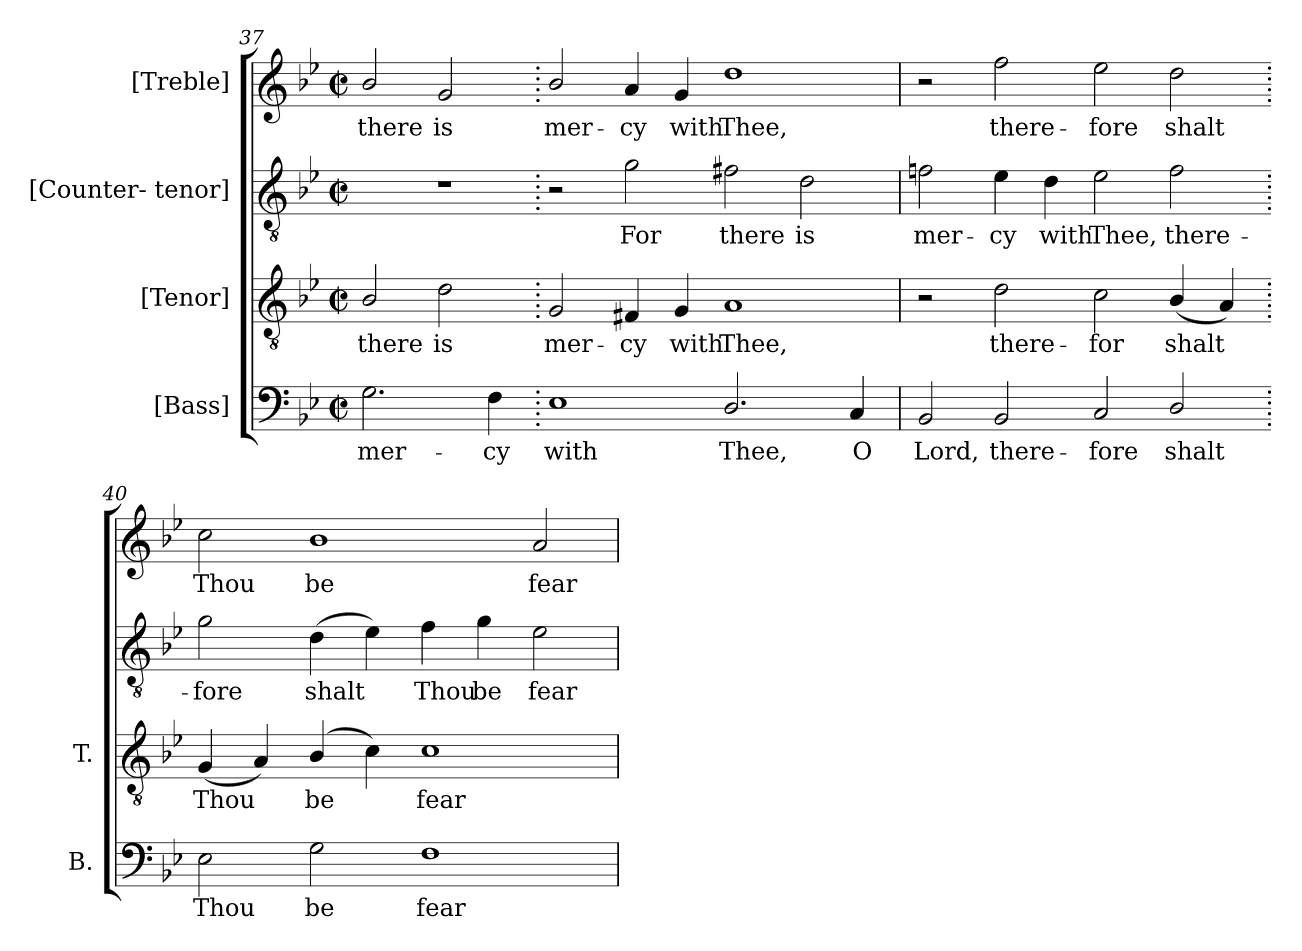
**kern	**text	**kern	**text	**kern	**text	**kern	**text
*part4	*part4	*part3	*part3	*part2	*part2	*part1	*part1
*staff4	*staff4	*staff3	*staff3	*staff2	*staff2	*staff1	*staff1
*I"[Bass]	*	*I"[Tenor]	*	*I"[Counter- tenor]	*	*I"[Treble]	*
*I'B.	*	*I'T.	*	*	*	*	*
!!LO:LB:g=z
*clefF4	*	*clefGv2	*	*clefGv2	*	*clefG2	*
*	*	*ITrd7c12	*	*ITrd7c12	*	*	*
*k[b-e-]	*	*k[b-e-]	*	*k[b-e-]	*	*k[b-e-]	*
*B-:	*	*B-:	*	*B-:	*	*B-:	*
*M2/2	*	*M2/2	*	*M2/2	*	*M2/2	*
*met(c|)	*	*met(c|)	*	*met(c|)	*	*met(c|)	*
=37	=37	=37	=37	=37	=37	=37	=37
!	!LO:LY:b:color=#000000	!	!	!	!	!	!
!	!	!	!LO:LY:b:color=#000000	!	!	!	!
!	!	!	!	!	!	!	!LO:LY:b:color=#000000
2.Gi\	mer-	2BB-i/	there	1r	.	2b-i/	there
!	!	!	!LO:LY:b:color=#000000	!	!	!	!
!	!	!	!	!	!	!	!LO:LY:b:color=#000000
.	.	2Di\	is	.	.	2gi/	is
!	!LO:LY:b:color=#000000	!	!	!	!	!	!
4Fi\	-cy	.	.	.	.	.	.
=38.	=38.	=38.	=38.	=38.	=38.	=38.	=38.
!	!LO:LY:b:color=#000000	!	!	!	!	!	!
!	!	!	!LO:LY:b:color=#000000	!	!	!	!
!	!	!	!	!	!	!	!LO:LY:b:color=#000000
1E-i	with	2GGi/	mer-	2r	.	2b-i/	mer-
!	!	!	!LO:LY:b:color=#000000	!	!	!	!
!	!	!	!	!	!LO:LY:b:color=#000000	!	!
!	!	!	!	!	!	!	!LO:LY:b:color=#000000
.	.	4FF#Xi/	-cy	2Gi\	For	4ai/	-cy
!	!	!	!LO:LY:b:color=#000000	!	!	!	!
!	!	!	!	!	!	!	!LO:LY:b:color=#000000
.	.	4GGi/	with	.	.	4gi/	with
!	!LO:LY:b:color=#000000	!	!	!	!	!	!
!	!	!	!LO:LY:b:color=#000000	!	!	!	!
!	!	!	!	!	!LO:LY:b:color=#000000	!	!
!	!	!	!	!	!	!	!LO:LY:b:color=#000000
2.Di/	Thee,	1AAi	Thee,	2F#Xi\	there	1ddi	Thee,
!	!	!	!	!	!LO:LY:b:color=#000000	!	!
.	.	.	.	2Di\	is	.	.
!	!LO:LY:b:color=#000000	!	!	!	!	!	!
4Ci/	O	.	.	.	.	.	.
=39	=39	=39	=39	=39	=39	=39	=39
!	!LO:LY:b:color=#000000	!	!	!	!	!	!
!	!	!	!	!	!LO:LY:b:color=#000000	!	!
2BB-i/	Lord,	2r	.	2Fni\	mer-	2r	.
!	!LO:LY:b:color=#000000	!	!	!	!	!	!
!	!	!	!LO:LY:b:color=#000000	!	!	!	!
!	!	!	!	!	!LO:LY:b:color=#000000	!	!
!	!	!	!	!	!	!	!LO:LY:b:color=#000000
2BB-i/	there-	2Di\	there-	4E-i\	-cy	2ffi\	there-
!	!	!	!	!	!LO:LY:b:color=#000000	!	!
.	.	.	.	4Di\	with	.	.
!	!LO:LY:b:color=#000000	!	!	!	!	!	!
!	!	!	!LO:LY:b:color=#000000	!	!	!	!
!	!	!	!	!	!LO:LY:b:color=#000000	!	!
!	!	!	!	!	!	!	!LO:LY:b:color=#000000
2Ci/	-fore	2Ci\	-for	2E-i\	Thee,	2ee-i\	-fore
!	!LO:LY:b:color=#000000	!	!	!	!	!	!
!	!	!	!LO:LY:b:color=#000000	!	!	!	!
!	!	!	!	!	!LO:LY:b:color=#000000	!	!
!	!	!	!	!	!	!	!LO:LY:b:color=#000000
2Di/	shalt	(4BB-i/	shalt	2Fi\	there-	2ddi\	shalt
.	.	4AAi/)	.	.	.	.	.
=40.	=40.	=40.	=40.	=40.	=40.	=40.	=40.
!	!LO:LY:b:color=#000000	!	!	!	!	!	!
!	!	!	!LO:LY:b:color=#000000	!	!	!	!
!	!	!	!	!	!LO:LY:b:color=#000000	!	!
!	!	!	!	!	!	!	!LO:LY:b:color=#000000
2E-i\	Thou	(4GGi/	Thou	2Gi\	-fore	2cci\	Thou
.	.	4AAi/)	.	.	.	.	.
!	!LO:LY:b:color=#000000	!	!	!	!	!	!
!	!	!	!LO:LY:b:color=#000000	!	!	!	!
!	!	!	!	!	!LO:LY:b:color=#000000	!	!
!	!	!	!	!	!	!	!LO:LY:b:color=#000000
2Gi\	be	(4BB-i/	be	(4Di\	shalt	1b-i	be
.	.	4Ci\)	.	4E-i\)	.	.	.
!	!LO:LY:b:color=#000000	!	!	!	!	!	!
!	!	!	!LO:LY:b:color=#000000	!	!	!	!
!	!	!	!	!	!LO:LY:b:color=#000000	!	!
1Fi	fear-	1Ci	fear-	4Fi\	Thou	.	.
!	!	!	!	!	!LO:LY:b:color=#000000	!	!
.	.	.	.	4Gi\	be	.	.
!	!	!	!	!	!LO:LY:b:color=#000000	!	!
!	!	!	!	!	!	!	!LO:LY:b:color=#000000
.	.	.	.	2E-i\	fear-	2ai/	fear-
=	=	=	=	=	=	=	=
*-	*-	*-	*-	*-	*-	*-	*-
